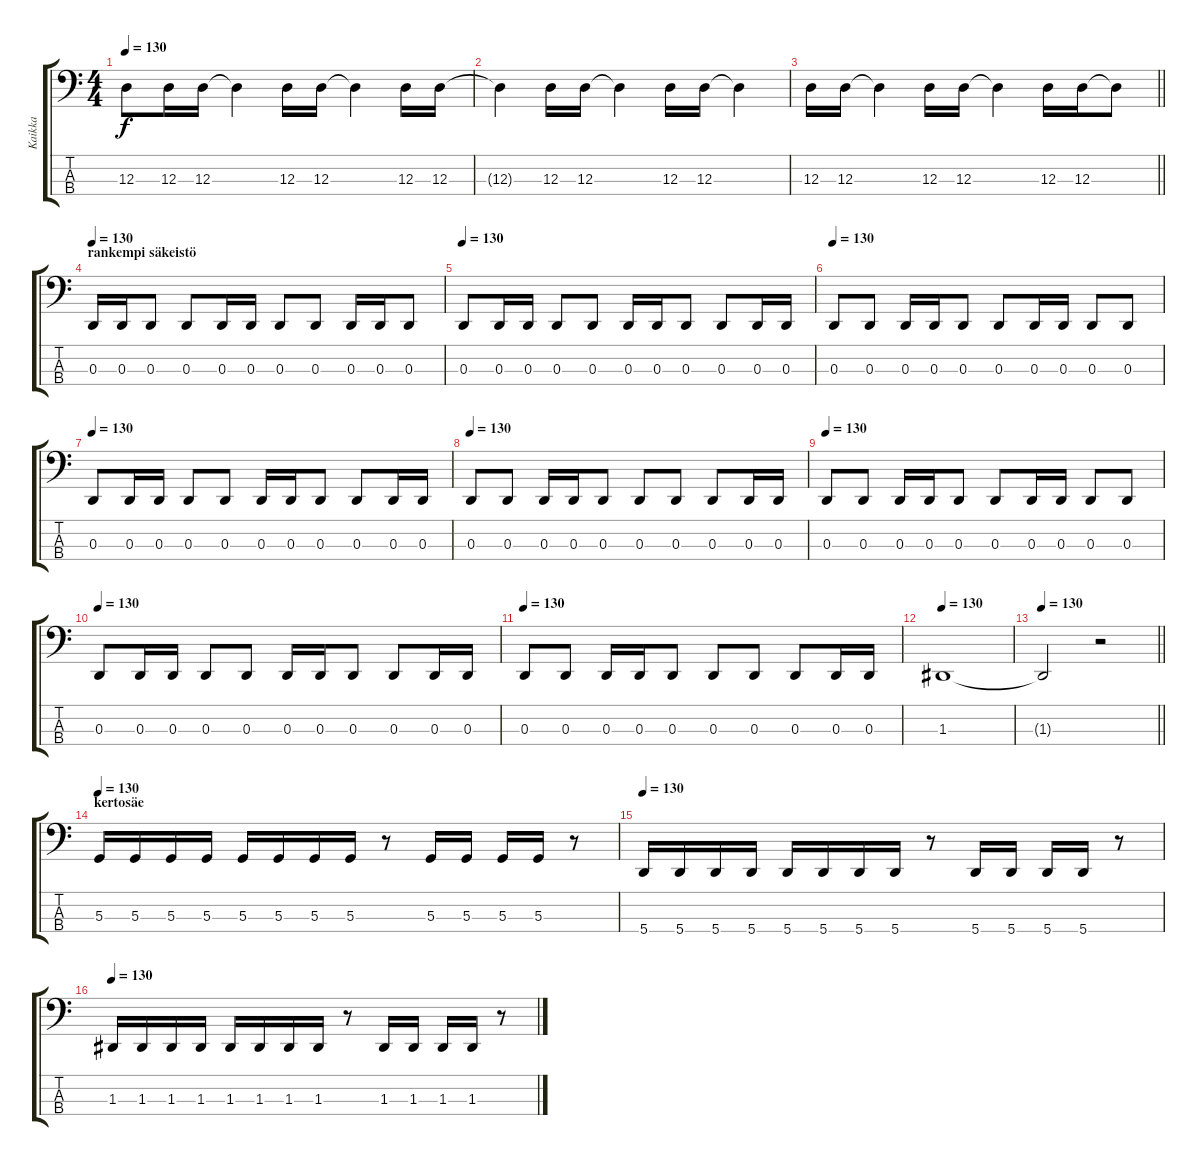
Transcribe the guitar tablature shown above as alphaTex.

\track ("Kaikka" "Kaikka") {instrument electricbasspick}
\staff {score tabs}
\tuning (D2 A1 D1 A0) {hide}
\ts (4 4)
\tempo 130
\clef f4
\ks c
12.3{t}.8{dy f} 12.3.16 12.3.16 12.3{t}.4 12.3.16 12.3.16 12.3{t}.4 12.3.16 12.3.16 |
12.3{t}.4 12.3.16 12.3.16 12.3{t}.4 12.3.16 12.3.16 12.3{t}.4 |
\barLineRight lightlight
12.3.16 12.3.16 12.3{t}.4 12.3.16 12.3.16 12.3{t}.4 12.3.16 12.3.16 12.3{t}.8 |
\section ("" "rankempi säkeistö")
\tempo 130
0.3.16 0.3.16 0.3.8 0.3.8 0.3.16 0.3.16 0.3.8 0.3.8 0.3.16 0.3.16 0.3.8 |
\tempo 130
0.3.8 0.3.16 0.3.16 0.3.8 0.3.8 0.3.16 0.3.16 0.3.8 0.3.8 0.3.16 0.3.16 |
\tempo 130
0.3.8 0.3.8 0.3.16 0.3.16 0.3.8 0.3.8 0.3.16 0.3.16 0.3.8 0.3.8 |
\tempo 130
0.3.8 0.3.16 0.3.16 0.3.8 0.3.8 0.3.16 0.3.16 0.3.8 0.3.8 0.3.16 0.3.16 |
\tempo 130
0.3.8 0.3.8 0.3.16 0.3.16 0.3.8 0.3.8 0.3.8 0.3.8 0.3.16 0.3.16 |
\tempo 130
0.3.8 0.3.8 0.3.16 0.3.16 0.3.8 0.3.8 0.3.16 0.3.16 0.3.8 0.3.8 |
\tempo 130
0.3.8 0.3.16 0.3.16 0.3.8 0.3.8 0.3.16 0.3.16 0.3.8 0.3.8 0.3.16 0.3.16 |
\tempo 130
0.3.8 0.3.8 0.3.16 0.3.16 0.3.8 0.3.8 0.3.8 0.3.8 0.3.16 0.3.16 |
\tempo 130
1.3.1 |
\tempo 130
\barLineRight lightlight
1.3{t}.2 r.2 |
\section ("" "kertosäe")
\tempo 130
5.3.16 5.3.16 5.3.16 5.3.16 5.3.16 5.3.16 5.3.16 5.3.16 r.8 5.3.16 5.3.16 5.3.16 5.3.16 r.8 |
\tempo 130
5.4.16 5.4.16 5.4.16 5.4.16 5.4.16 5.4.16 5.4.16 5.4.16 r.8 5.4.16 5.4.16 5.4.16 5.4.16 r.8 |
\tempo 130
1.3.16 1.3.16 1.3.16 1.3.16 1.3.16 1.3.16 1.3.16 1.3.16 r.8 1.3.16 1.3.16 1.3.16 1.3.16 r.8
